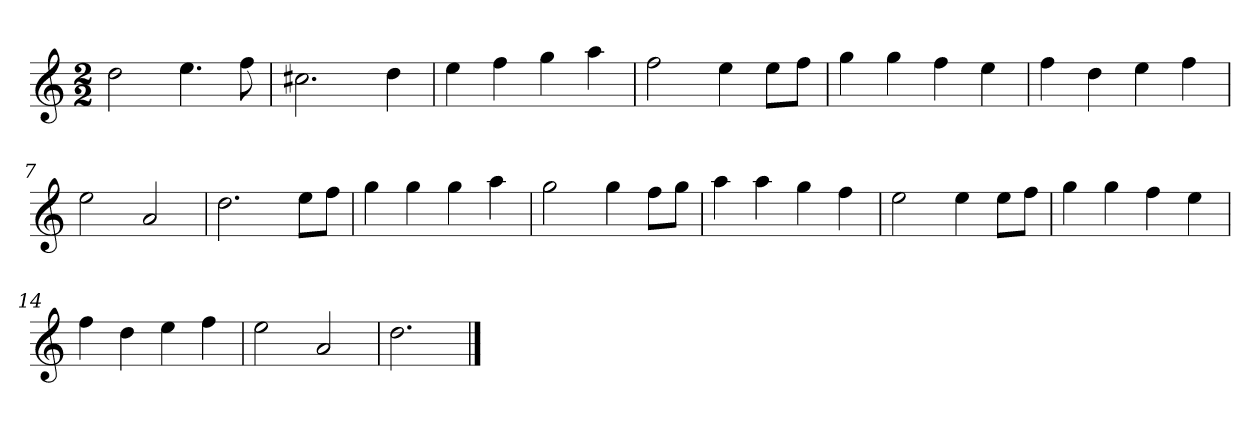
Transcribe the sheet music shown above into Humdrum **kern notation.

**kern
*part1
*staff1
*k[]
*M2/2
*MM120
=1
2dd
4.ee
8ff
=2
2.cc#X
4dd
=3
4ee
4ff
4gg
4aa
=4
2ff
4ee
8eeL
8ffJ
=5
4gg
4gg
4ff
4ee
=6
4ff
4dd
4ee
4ff
=7
2ee
2a
=8
2.dd
8eeL
8ffJ
=9
4gg
4gg
4gg
4aa
=10
2gg
4gg
8ffL
8ggJ
=11
4aa
4aa
4gg
4ff
=12
2ee
4ee
8eeL
8ffJ
=13
4gg
4gg
4ff
4ee
=14
4ff
4dd
4ee
4ff
=15
2ee
2a
=16
2.dd
==
*-
